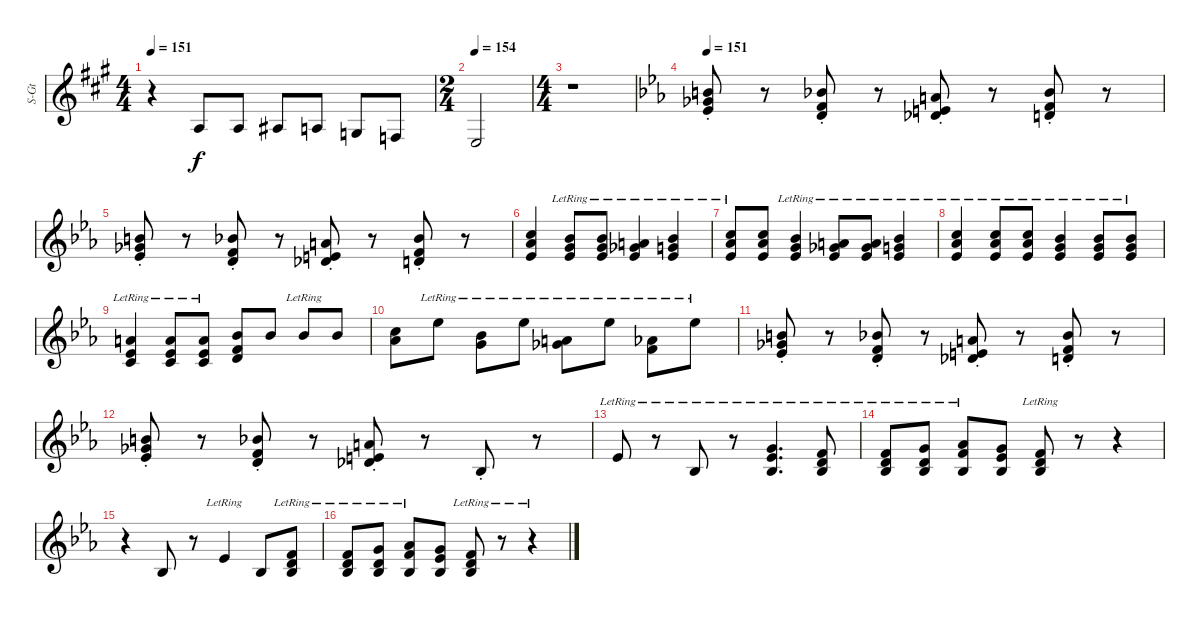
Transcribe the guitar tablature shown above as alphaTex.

\bracketExtendMode groupsimilarinstruments
\otherSystemsTrackNameOrientation horizontal
\track ("Piano (RH) [Print]" "S-Gt") {instrument acousticgrandpiano}
\staff {score}
\tuning (F4 C4 F3 C3 F2 C2)
\displaytranspose 12
\ts (4 4)
\tempo 151
\clef g2
\ks a
r.4{dy f beam Down} 4.5{acc forcenatural}.8{beam Up} 4.5{acc forcenatural}.8{beam Up} 5.5{acc #}.8{beam Up} 4.5{acc forcenatural}.8{beam Up} 2.5{acc forcenatural}.8{beam Up} 0.5{acc forcenatural}.8{beam Up} |
\ts (2 4)
\tempo 154
4.6{acc forcenatural}.2{beam Up} |
\ts (4 4)
r.1{beam Down} |
\tempo 151
\ks eb
(6.3{st acc forcenatural} 6.4{st acc b} 10.5{st acc b}).8{beam Up} r.8{beam Up} (5.3{st acc b} 5.4{st acc forcenatural} 9.5{st acc forcenatural}).8{beam Up} r.8{beam Up} (4.3{st acc forcenatural} 4.4{st acc forcenatural} 8.5{st acc b}).8{beam Up} r.8{beam Up} (5.3{st acc b} 5.4{st acc forcenatural} 9.5{st acc forcenatural}).8{beam Up} r.8{beam Up} |
(6.3{st acc forcenatural} 6.4{st acc b} 10.5{st acc b}).8{beam Up} r.8{beam Up} (5.3{st acc b} 5.4{st acc forcenatural} 9.5{st acc forcenatural}).8{beam Up} r.8{beam Up} (4.3{st acc forcenatural} 4.4{st acc forcenatural} 8.5{st acc b}).8{beam Up} r.8{beam Up} (5.3{st acc b} 5.4{st acc forcenatural} 9.5{st acc forcenatural}).8{beam Up} r.8{beam Up} |
(7.3{acc forcenatural} 8.4{acc b} 10.5{acc b}).4{beam Up} (5.3{acc b} 7.4{lr acc forcenatural} 10.5{acc b}).8{beam Up} (5.3{lr acc b} 7.4{lr acc forcenatural} 10.5{acc b}).8{beam Up} (4.3{acc forcenatural} 6.4{lr acc b} 10.5{acc b}).4{beam Up} (5.3{lr acc b} 7.4{lr acc forcenatural} 10.5{acc b}).4{beam Up} |
(7.3{acc forcenatural} 8.4{lr acc b} 10.5{lr acc b}).8{beam Up} (7.3{acc forcenatural} 8.4{acc b} 10.5{acc b}).8{beam Up} (5.3{acc b} 7.4{lr acc forcenatural} 10.5{lr acc b}).4{beam Up} (4.3{acc forcenatural} 6.4{lr acc b} 10.5{lr acc b}).8{beam Up} (4.3{acc forcenatural} 6.4{lr acc b} 10.5{lr acc b}).8{beam Up} (5.3{lr acc b} 7.4{lr acc forcenatural} 10.5{lr acc b}).4{beam Up} |
(7.3{lr acc forcenatural} 8.4{lr acc b} 10.5{acc b}).4{beam Up} (0.2{lr acc forcenatural} 3.3{lr acc b} 10.5{acc b}).8{beam Up} (0.2{lr acc forcenatural} 3.3{lr acc b} 10.5{acc b}).8{beam Up} (5.3{lr acc b} 7.4{lr acc forcenatural} 10.5{acc b}).4{beam Up} (5.3{lr acc b} 7.4{lr acc forcenatural} 10.5{acc b}).8{beam Up} (5.3{lr acc b} 7.4{lr acc forcenatural} 10.5{acc b}).8{beam Up} |
(4.3{acc forcenatural} 3.4{lr acc b} 7.5{acc forcenatural}).4{beam Up} (4.3{acc forcenatural} 3.4{lr acc b} 7.5{acc forcenatural}).8{beam Up} (4.3{acc forcenatural} 3.4{lr acc b} 7.5{lr acc forcenatural}).8{beam Up} (5.3{acc b} 5.4{acc forcenatural} 9.5{acc forcenatural}).8{beam Up} 5.3{acc b}.8{beam Up} 5.3{lr acc b}.8{beam Up} 5.3{acc b}.8{beam Up} |
(7.3{acc forcenatural} 8.4{acc b}).8{beam Down} 3.2{lr acc b}.8{beam Down} (5.3{lr acc b} 7.4{acc forcenatural}).8{beam Down} 3.2{lr acc b}.8{beam Down} (4.3{lr acc forcenatural} 6.4{acc b}).8{beam Down} 3.2{lr acc b}.8{beam Down} (3.3{lr acc b} 5.4{acc forcenatural}).8{beam Down} 3.2{lr acc b}.8{beam Down} |
(6.3{st acc forcenatural} 6.4{st acc b} 10.5{st acc b}).8{beam Up} r.8{beam Up} (5.3{st acc b} 5.4{st acc forcenatural} 9.5{st acc forcenatural}).8{beam Up} r.8{beam Up} (4.3{st acc forcenatural} 4.4{st acc forcenatural} 8.5{st acc b}).8{beam Up} r.8{beam Up} (5.3{st acc b} 5.4{st acc forcenatural} 9.5{st acc forcenatural}).8{beam Up} r.8{beam Up} |
(6.3{st acc forcenatural} 6.4{st acc b} 10.5{st acc b}).8{beam Up} r.8{beam Up} (5.3{st acc b} 5.4{st acc forcenatural} 9.5{st acc forcenatural}).8{beam Up} r.8{beam Up} (4.3{st acc forcenatural} 4.4{st acc forcenatural} 8.5{st acc b}).8{beam Up} r.8{beam Up} 5.5{st acc b}.8{beam Up} r.8{beam Up} |
3.4{lr acc b}.8{beam Up} r.8{beam Up} 5.5{lr acc b}.8{beam Up} r.8{beam Up} (2.3{lr acc forcenatural} 3.4{acc b} 5.5{lr acc b}).4{d beam Up} (0.3{lr acc forcenatural} 2.4{acc forcenatural} 5.5{lr acc b}).8{beam Up} |
(0.3{acc forcenatural} 2.4{acc forcenatural} 5.5{lr acc b}).8{beam Up} (2.3{acc forcenatural} 2.4{acc forcenatural} 5.5{lr acc b}).8{beam Up} (0.3{lr acc forcenatural} 8.4{acc b} 5.5{acc b}).8{beam Up} (2.3{acc forcenatural} 3.4{acc b} 5.5{acc b}).8{beam Up} (0.3{acc forcenatural} 2.4{acc forcenatural} 5.5{lr acc b}).8{beam Up} r.8{beam Up} r.4{beam Up} |
r.4{beam Down} 5.5{acc b}.8{beam Up} r.8{beam Up} 3.4{lr acc b}.4{beam Up} 5.5{acc b}.8{beam Up} (0.3{lr acc forcenatural} 2.4{acc forcenatural} 5.5{lr acc b}).8{beam Up} |
(0.3{acc forcenatural} 2.4{acc forcenatural} 5.5{lr acc b}).8{beam Up} (2.3{acc forcenatural} 2.4{acc forcenatural} 5.5{lr acc b}).8{beam Up} (0.3{lr acc forcenatural} 8.4{acc b} 5.5{acc b}).8{beam Up} (2.3{acc forcenatural} 3.4{acc b} 5.5{acc b}).8{beam Up} (0.3{acc forcenatural} 2.4{acc forcenatural} 5.5{lr acc b}).8{beam Up} r.8{beam Up} r.4{beam Up}
